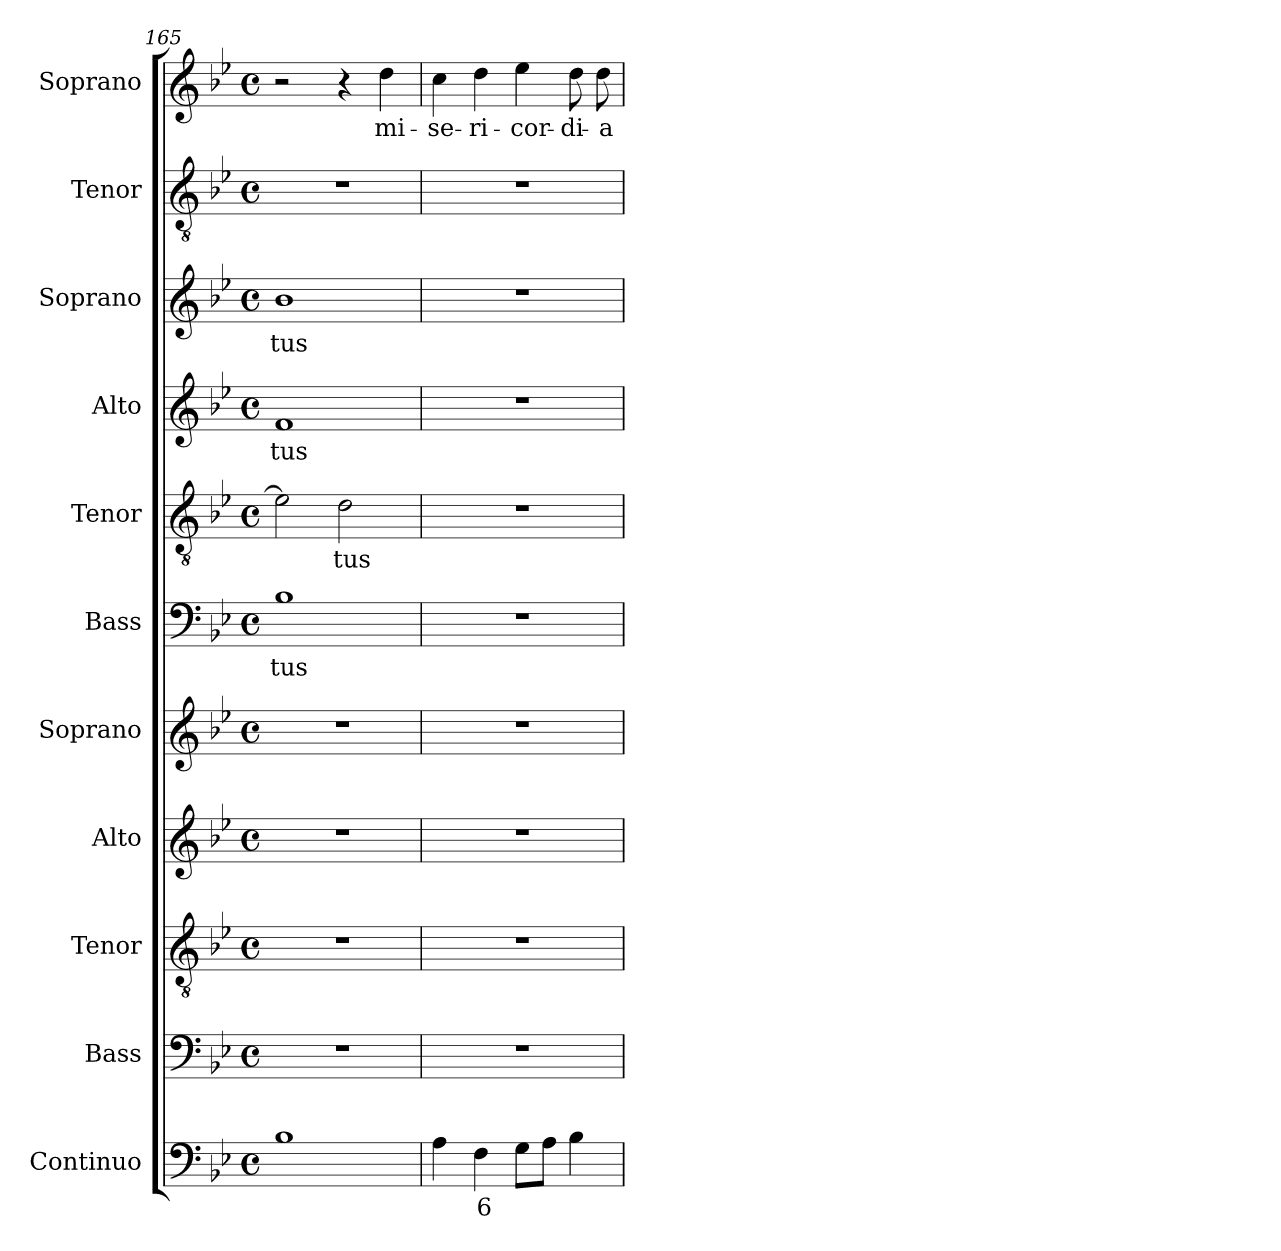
**kern	**text	**kern	**kern	**kern	**kern	**kern	**text	**kern	**text	**kern	**text	**kern	**text	**kern	**kern	**text
*part11	*part11	*part10	*part9	*part8	*part7	*part6	*part6	*part5	*part5	*part4	*part4	*part3	*part3	*part2	*part1	*part1
*staff11	*staff11	*staff10	*staff9	*staff8	*staff7	*staff6	*staff6	*staff5	*staff5	*staff4	*staff4	*staff3	*staff3	*staff2	*staff1	*staff1
*I"Continuo	*	*I"Bass	*I"Tenor	*I"Alto	*I"Soprano	*I"Bass	*	*I"Tenor	*	*I"Alto	*	*I"Soprano	*	*I"Tenor	*I"Soprano	*
*I'Cont.	*	*I'B.	*I'T.	*I'A.	*I'S.	*I'B.	*	*I'T.	*	*I'A.	*	*I'S.	*	*I'T.	*I'S.	*
*clefF4	*	*clefF4	*clefGv2	*clefG2	*clefG2	*clefF4	*	*clefGv2	*	*clefG2	*	*clefG2	*	*clefGv2	*clefG2	*
*	*	*	*ITrd7c12	*	*	*	*	*ITrd7c12	*	*	*	*	*	*ITrd7c12	*	*
*k[b-e-]	*	*k[b-e-]	*k[b-e-]	*k[b-e-]	*k[b-e-]	*k[b-e-]	*	*k[b-e-]	*	*k[b-e-]	*	*k[b-e-]	*	*k[b-e-]	*k[b-e-]	*
*B-:	*	*B-:	*B-:	*B-:	*B-:	*B-:	*	*B-:	*	*B-:	*	*B-:	*	*B-:	*B-:	*
*M4/4	*	*M4/4	*M4/4	*M4/4	*M4/4	*M4/4	*	*M4/4	*	*M4/4	*	*M4/4	*	*M4/4	*M4/4	*
*met(c)	*	*met(c)	*met(c)	*met(c)	*met(c)	*met(c)	*	*met(c)	*	*met(c)	*	*met(c)	*	*met(c)	*met(c)	*
=165	=165	=165	=165	=165	=165	=165	=165	=165	=165	=165	=165	=165	=165	=165	=165	=165
!	!	!	!	!	!	!	!LO:LY:b:color=#000000	!	!	!	!	!	!	!	!	!
!	!	!	!	!	!	!	!	!	!	!	!LO:LY:b:color=#000000	!	!	!	!	!
!	!	!	!	!	!	!	!	!	!	!	!	!	!LO:LY:b:color=#000000	!	!	!
1B-i	.	1r	1r	1r	1r	1B-i	-tus	2E-i\]	.	1fi	-tus	1b-i	-tus	1r	2r	.
!	!	!	!	!	!	!	!	!	!LO:LY:b:color=#000000	!	!	!	!	!	!	!
.	.	.	.	.	.	.	.	2Di\	-tus	.	.	.	.	.	4r	.
!	!	!	!	!	!	!	!	!	!	!	!	!	!	!	!	!LO:LY:b:color=#000000
.	.	.	.	.	.	.	.	.	.	.	.	.	.	.	4ddi\	mi-
=166	=166	=166	=166	=166	=166	=166	=166	=166	=166	=166	=166	=166	=166	=166	=166	=166
!	!	!	!	!	!	!	!	!	!	!	!	!	!	!	!	!LO:LY:b:color=#000000
4Ai\	.	1r	1r	1r	1r	1r	.	1r	.	1r	.	1r	.	1r	4cci\	-se-
!	!LO:LY:b:color=#000000	!	!	!	!	!	!	!	!	!	!	!	!	!	!	!
!	!	!	!	!	!	!	!	!	!	!	!	!	!	!	!	!LO:LY:b:color=#000000
4Fi\	6	.	.	.	.	.	.	.	.	.	.	.	.	.	4ddi\	-ri-
!	!	!	!	!	!	!	!	!	!	!	!	!	!	!	!	!LO:LY:b:color=#000000
8Gi\L	.	.	.	.	.	.	.	.	.	.	.	.	.	.	4ee-i\	-cor-
8Ai\J	.	.	.	.	.	.	.	.	.	.	.	.	.	.	.	.
!	!	!	!	!	!	!	!	!	!	!	!	!	!	!	!	!LO:LY:b:color=#000000
4B-i\	.	.	.	.	.	.	.	.	.	.	.	.	.	.	8ddi\	-di-
!	!	!	!	!	!	!	!	!	!	!	!	!	!	!	!	!LO:LY:b:color=#000000
.	.	.	.	.	.	.	.	.	.	.	.	.	.	.	8ddi\	-a
=	=	=	=	=	=	=	=	=	=	=	=	=	=	=	=	=
*-	*-	*-	*-	*-	*-	*-	*-	*-	*-	*-	*-	*-	*-	*-	*-	*-
